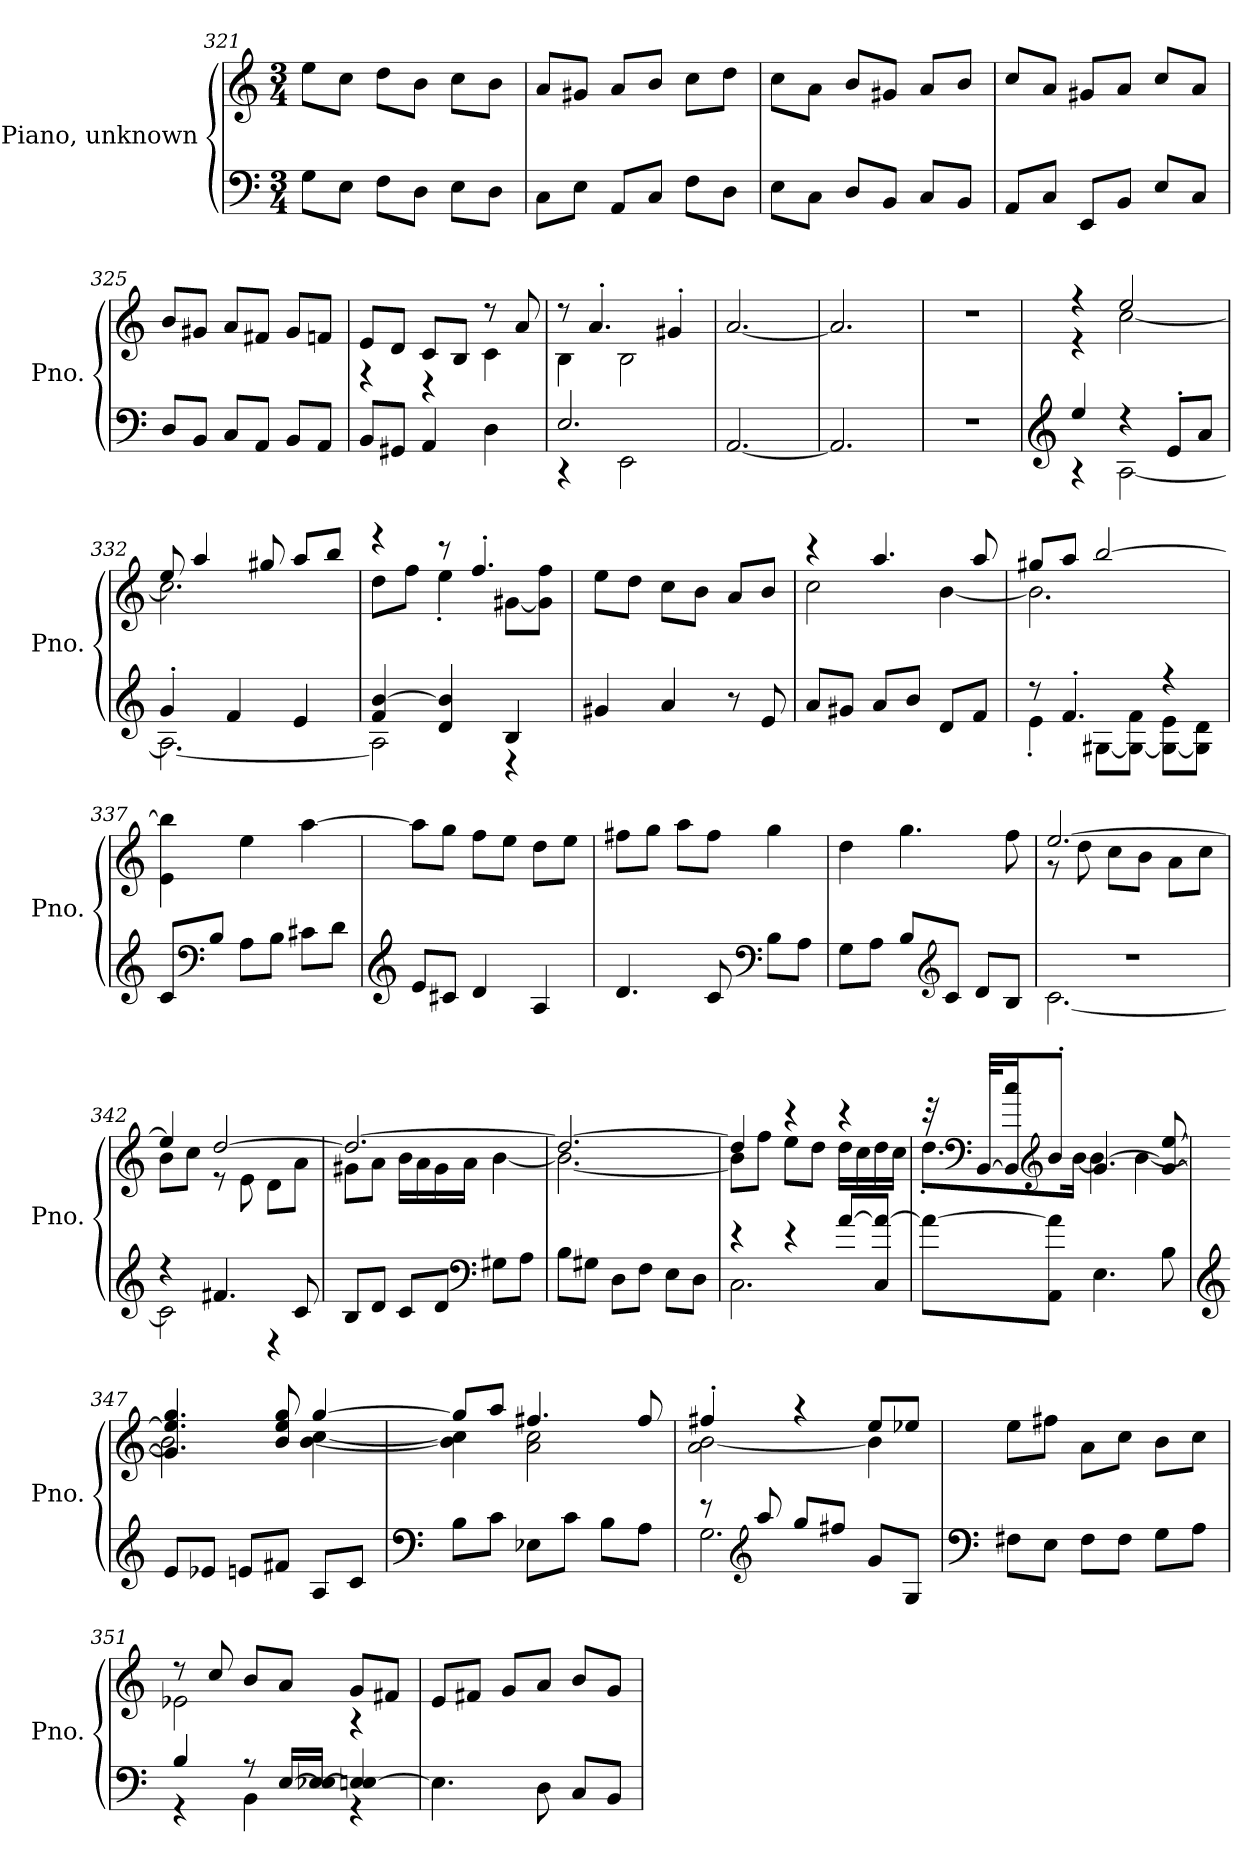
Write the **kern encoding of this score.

**kern	**kern
*part1	*part1
*staff2	*staff1
*I"Piano, unknown	*
*I'Pno.	*
*clefF4	*clefG2
*k[]	*k[]
*M3/4	*M3/4
=321	=321
8G\L	8ee\L
8E\J	8cc\J
8F\L	8dd\L
8D\J	8b\J
8E\L	8cc\L
8D\J	8b\J
=322	=322
8C\L	8a/L
8E\J	8g#X/J
8AA/L	8a/L
8C/J	8b/J
8F\L	8cc\L
8D\J	8dd\J
=323	=323
8E\L	8cc\L
8C\J	8a\J
8D/L	8b/L
8BB/J	8g#X/J
8C/L	8a/L
8BB/J	8b/J
!!LO:LB:g=z
=324	=324
8AA/L	8cc/L
8C/J	8a/J
8EE/L	8g#X/L
8BB/J	8a/J
8E/L	8cc/L
8C/J	8a/J
=325	=325
8D/L	8b/L
8BB/J	8g#X/J
8C/L	8a/L
8AA/J	8f#X/J
8BB/L	8g#/L
8AA/J	8fn/J
=326	=326
*	*^
8BB/L	8e/L	4r
8GG#X/J	8d/J	.
4AA/	8c/L	4r
.	8B/J	.
4D\	8r	4c\
.	8a/	.
=327	=327	=327
*^	*	*
2.E/	4r	8r	4B\
.	.	4.a'/	.
.	2EE\	.	2B\
.	.	4g#X'/	.
*v	*v	*	*
*	*v	*v
=328	=328
[2.AA/	[2.a/
=329	=329
2.AA/]	2.a/]
=330	=330
2.r	2.r
!!LO:LB:g=z
=331	=331
*clefG2	*
*^	*^
4ee/	4r	4r	4r
4r	[2A\	2ee/	[2cc\
8e'/L	.	.	.
8a/J	.	.	.
=332	=332	=332	=332
4g'/	2.A\_	8ee/	2.cc\]
.	.	4aa/	.
4f/	.	.	.
.	.	8gg#X/	.
4e/	.	8aa/L	.
.	.	8bb/J	.
=333	=333	=333	=333
4f/ [4b/	2A\]	4r	8dd\L
.	.	.	8ff\J
4d/ 4b/]	.	8r	4ee'\
.	.	4.ff'/	.
4B/	4r	.	[8g#X\L
.	.	.	8g#\] 8ff\J
*v	*v	*	*
*	*v	*v
=334	=334
4g#X/	8ee\L
.	8dd\J
4a/	8cc\L
.	8b\J
8r	8a/L
8e/	8b/J
=335	=335
*	*^
8a/L	4r	2cc\
8g#X/J	.	.
8a/L	4.aa/	.
8b/J	.	.
8d/L	.	[4b\
8f/J	8aa/	.
!!LO:LB:g=z	!!
=336	=336	=336
*^	*	*
8r	4e'\	8gg#X/L	2.b\]
4.f'/	.	8aa/J	.
.	[8G#X\L	[2bb/	.
.	8G#\_ 8f\J	.	.
4r	8G#\_ 8e\L	.	.
.	8G#\] 8d\J	.	.
*v	*v	*	*
*	*v	*v
=337	=337
8c/L	4e\ 4bb\]
*clefF4	*
8B/J	.
8A\L	4ee\
8B\J	.
8c#X\L	[4aa\
8d\J	.
=338	=338
*clefG2	*
8e/L	8aa\L]
8c#X/J	8gg\J
4d/	8ff\L
.	8ee\J
4A/	8dd\L
.	8ee\J
=339	=339
4.d/	8ff#X\L
.	8gg\J
.	8aa\L
8c/	8ff#\J
*clefF4	*
8B\L	4gg\
8A\J	.
!!LO:LB:g=z
=340	=340
8G\L	4dd\
8A\J	.
8B/L	4.gg\
*clefG2	*
8c/J	.
8d/L	.
8B/J	8ff\
=341	=341
*^	*^
2.r	[2.c\	[2.ee/	8r
.	.	.	8dd\
.	.	.	8cc\L
.	.	.	8b\J
.	.	.	8a\L
.	.	.	8cc\J
=342	=342	=342	=342
4r	2c\]	4ee/]	8b\L
.	.	.	8cc\J
4.f#X/	.	[2dd/	8r
.	.	.	8e\
.	4r	.	8d\L
8c/	.	.	8a\J
*v	*v	*	*
=343	=343	=343
8B/L	2.dd/_	8g#X\L
8d/J	.	8a\J
8c/L	.	16b\LL
.	.	16a\
8d/J	.	16g#\
.	.	16a\JJ
*clefF4	*	*
8G#X\L	.	[4b\
8A\J	.	.
=344	=344	=344
8B\L	2.dd/_	2.b\_
8G#X\J	.	.
8D\L	.	.
8F\J	.	.
8E\L	.	.
8D\J	.	.
!!LO:PB:g=z	!!
=345	=345	=345
*^	*	*
4r	2.C\	4dd/]	8b\L]
.	.	.	8ff\J
4r	.	4r	8ee\L
.	.	.	8dd\J
[8a/L	.	4r	16dd\LL
.	.	.	16cc\
8C/ 8a/_J	.	.	16dd\
.	.	.	16cc\JJ
*v	*v	*	*
=346	=346	=346
8a\L_	32r	8.dd'\L
*	*clefF4	*
.	[32BB/KLL	.
.	16BB/] 16cc/J	.
*	*clefG2	*
8AA\ 8a\]J	8b'/J	.
.	.	[16b\Jk
4.E\	[4.g/	4b\]
.	.	[4b\
8B\	8g/_ [8ee/	.
=347	=347	=347
*clefG2	*	*
8e/L	4.g/] 4.ee/] 4.gg/	2b\]
8e-X/J	.	.
8en/L	.	.
8f#X/J	8b/ 8ee/ 8gg/	.
8A/L	[4gg/	[4b\ [4cc\
8c/J	.	.
=348	=348	=348
*clefF4	*	*
8B\L	8gg/L]	4b\] 4cc\]
8c\J	8aa/J	.
8E-X\L	4.ff#X/	2a\ 2cc\
8c\J	.	.
8B\L	.	.
8A\J	8ff#/	.
!!LO:LB:g=z	!!
=349	=349	=349
*^	*	*
8r	2.G\	4ff#X'/	2a\ [2b\
*clefG2	*	*	*
8aa/	.	.	.
8gg/L	.	4r	.
8ff#X/J	.	.	.
8g/L	.	8ee/L	4b\]
8G/J	.	8ee-X/J	.
*v	*v	*	*
*	*v	*v
=350	=350
*clefF4	*
8F#X\L	8ee\L
8E\J	8ff#X\J
8F#\L	8a\L
8F#\J	8cc\J
8G\L	8b\L
8A\J	8cc\J
=351	=351
*^	*^
4B/	4r	8r	2e-X\
.	.	8cc/	.
8r	4BB\	8b/L	.
[16E/LL	.	8a/J	.
[16E-X/ 16E/]JJ	.	.	.
4E-/] [4En/	4r	8g/L	4r
.	.	8f#X/J	.
*v	*v	*	*
*	*v	*v
=352	=352
4.E\]	8e/L
.	8f#X/J
.	8g/L
8D\	8a/J
8C/L	8b/L
8BB/J	8g/J
=	=
*-	*-
